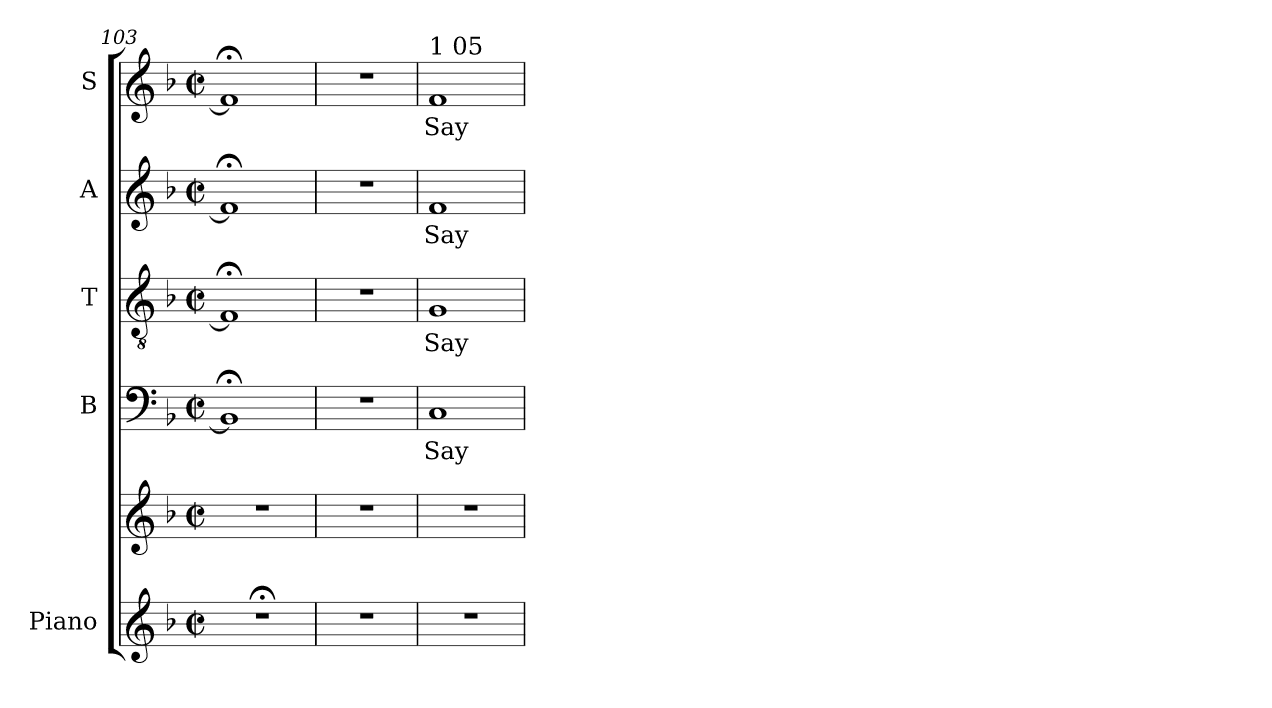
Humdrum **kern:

**kern	**kern	**kern	**text	**kern	**text	**kern	**text	**kern	**text
*part5	*part5	*part4	*part4	*part3	*part3	*part2	*part2	*part1	*part1
*staff6	*staff5	*staff4	*staff4	*staff3	*staff3	*staff2	*staff2	*staff1	*staff1
*I"Piano	*	*I"B	*	*I"T	*	*I"A	*	*I"S	*
*clefG2	*clefG2	*clefF4	*	*clefGv2	*	*clefG2	*	*clefG2	*
*k[b-]	*k[b-]	*k[b-]	*	*k[b-]	*	*k[b-]	*	*k[b-]	*
*F:	*F:	*F:	*	*F:	*	*F:	*	*F:	*
*M2/2	*M2/2	*M2/2	*	*M2/2	*	*M2/2	*	*M2/2	*
*met(c|)	*met(c|)	*met(c|)	*	*met(c|)	*	*met(c|)	*	*met(c|)	*
=103	=103	=103	=103	=103	=103	=103	=103	=103	=103
1r;<	1r	1BB-;]	.	1F;]	.	1f;]	.	1f;]	.
=104	=104	=104	=104	=104	=104	=104	=104	=104	=104
1r	1r	1r	.	1r	.	1r	.	1r	.
!!LO:LB:g=z
=105	=105	=105	=105	=105	=105	=105	=105	=105	=105
!	!	!	!	!	!	!	!	!LO:TX:a:t=1 05	!
!	!	!	!LO:LY:b	!	!LO:LY:b	!	!LO:LY:b	!	!LO:LY:b
1r	1r	1C	Say	1G	Say	1f	Say	1f	Say
=	=	=	=	=	=	=	=	=	=
*-	*-	*-	*-	*-	*-	*-	*-	*-	*-
